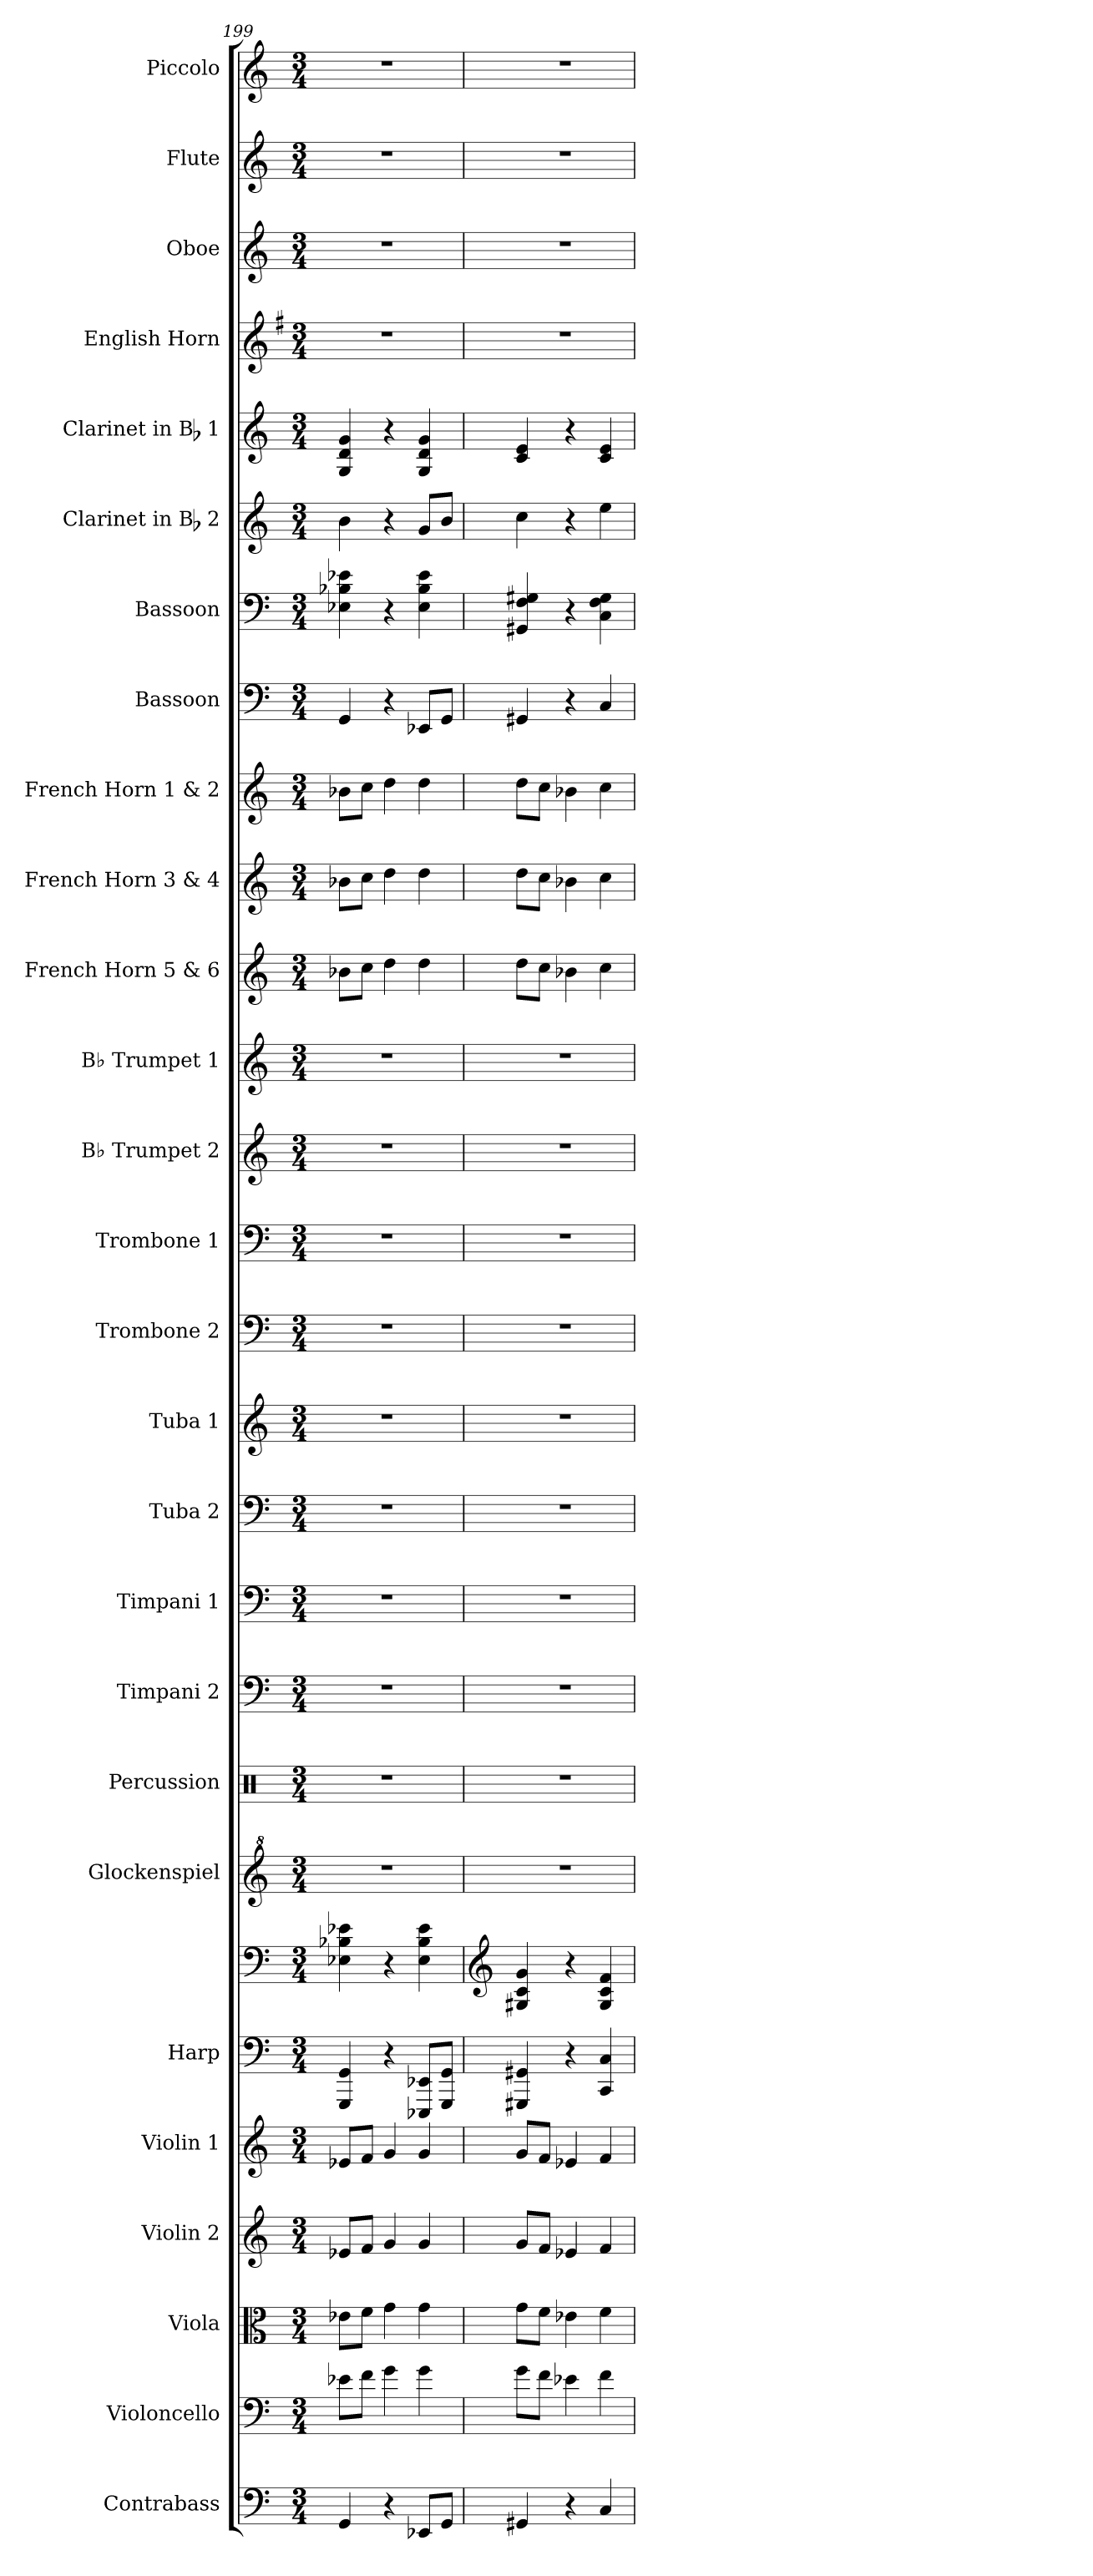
**kern	**kern	**kern	**kern	**kern	**kern	**kern	**kern	**kern	**kern	**kern	**kern	**kern	**kern	**kern	**kern	**kern	**kern	**kern	**kern	**kern	**kern	**kern	**kern	**kern	**kern	**kern	**kern
*part27	*part26	*part25	*part24	*part23	*part22	*part22	*part21	*part20	*part19	*part18	*part17	*part16	*part15	*part14	*part13	*part12	*part11	*part10	*part9	*part8	*part7	*part6	*part5	*part4	*part3	*part2	*part1
*staff28	*staff27	*staff26	*staff25	*staff24	*staff23	*staff22	*staff21	*staff20	*staff19	*staff18	*staff17	*staff16	*staff15	*staff14	*staff13	*staff12	*staff11	*staff10	*staff9	*staff8	*staff7	*staff6	*staff5	*staff4	*staff3	*staff2	*staff1
*I"Contrabass	*I"Violoncello	*I"Viola	*I"Violin 2	*I"Violin 1	*I"Harp	*	*I"Glockenspiel	*I"Percussion	*I"Timpani 2	*I"Timpani 1	*I"Tuba 2	*I"Tuba 1	*I"Trombone 2	*I"Trombone 1	*I"B♭ Trumpet 2	*I"B♭ Trumpet 1	*I"French Horn 5 &amp; 6	*I"French Horn 3 &amp; 4	*I"French Horn 1 &amp; 2	*I"Bassoon	*I"Bassoon	*I"Clarinet in Bb 2	*I"Clarinet in Bb 1	*I"English Horn	*I"Oboe	*I"Flute	*I"Piccolo
*I'Cbs.	*I'Vlc.	*I'Vla.	*I'Vln. 2	*I'Vln. 1	*I'Hrp.	*	*I'Glk.	*I'Perc.	*I'Timp. 2	*I'Timp. 1	*I'Tba. 2	*I'Tba. 1	*I'Tbn. 2	*I'Tbn. 1	*I'B♭ Tpt. 2	*I'B♭ Tpt. 1	*I'F Hn. 5 &amp; 6	*I'F Hn. 3 &amp; 4	*I'F Hn. 1 &amp; 2	*I'Bsn.	*I'Bsn.	*	*	*I'Eng Hn.	*I'Ob.	*I'Fl.	*I'Pic.
*clefF4	*clefF4	*clefC3	*clefG2	*clefG2	*clefF4	*clefF4	*clefG^2	*clefX	*clefF4	*clefF4	*clefF4	*clefG2	*clefF4	*clefF4	*clefG2	*clefG2	*clefG2	*clefG2	*clefG2	*clefF4	*clefF4	*clefG2	*clefG2	*clefG2	*clefG2	*clefG2	*clefG2
*	*	*	*	*	*	*	*	*	*	*	*	*	*	*	*ITrd1c2	*ITrd1c2	*ITrd4c7	*ITrd4c7	*ITrd4c7	*	*	*ITrd-5c-8	*ITrd-5c-8	*ITrd4c7	*	*	*
*k[]	*k[]	*k[]	*k[]	*k[]	*k[]	*k[]	*k[]	*k[]	*k[]	*k[]	*k[]	*k[]	*k[]	*k[]	*k[b-e-]	*k[b-e-]	*k[b-]	*k[b-]	*k[b-]	*k[]	*k[]	*k[b-e-a-d-]	*k[b-e-a-d-]	*k[]	*k[]	*k[]	*k[]
*M3/4	*M3/4	*M3/4	*M3/4	*M3/4	*M3/4	*M3/4	*M3/4	*M3/4	*M3/4	*M3/4	*M3/4	*M3/4	*M3/4	*M3/4	*M3/4	*M3/4	*M3/4	*M3/4	*M3/4	*M3/4	*M3/4	*M3/4	*M3/4	*M3/4	*M3/4	*M3/4	*M3/4
=199	=199	=199	=199	=199	=199	=199	=199	=199	=199	=199	=199	=199	=199	=199	=199	=199	=199	=199	=199	=199	=199	=199	=199	=199	=199	=199	=199
4GG/	8e-X\L	8e-X\L	8e-X/L	8e-X/L	4GGG/ 4GG/	4E-X\ 4B-X\ 4e-X\	2.r	2.r	2.r	2.r	2.r	2.r	2.r	2.r	2.r	2.r	8e-X\L	8e-X\L	8e-X\L	4GG/	4E-X\ 4B-X\ 4e-X\	4gg\	4e-/ 4b-/ 4ee-/	2.r	2.r	2.r	2.r
.	8f\J	8f\J	8f/J	8f/J	.	.	.	.	.	.	.	.	.	.	.	.	8f\J	8f\J	8f\J	.	.	.	.	.	.	.	.
4r	4g\	4g\	4g/	4g/	4r	4r	.	.	.	.	.	.	.	.	.	.	4g\	4g\	4g\	4r	4r	4r	4r	.	.	.	.
8EE-X/L	4g\	4g\	4g/	4g/	8EEE-X/ 8EE-X/L	4E-\ 4B-\ 4e-\	.	.	.	.	.	.	.	.	.	.	4g\	4g\	4g\	8EE-X/L	4E-\ 4B-\ 4e-\	8ee-/L	4e-/ 4b-/ 4ee-/	.	.	.	.
8GG/J	.	.	.	.	8GGG/ 8GG/J	.	.	.	.	.	.	.	.	.	.	.	.	.	.	8GG/J	.	8gg/J	.	.	.	.	.
=200	=200	=200	=200	=200	=200	=200	=200	=200	=200	=200	=200	=200	=200	=200	=200	=200	=200	=200	=200	=200	=200	=200	=200	=200	=200	=200	=200
*	*	*	*	*	*	*clefG2	*	*	*	*	*	*	*	*	*	*	*	*	*	*	*	*	*	*	*	*	*
4GG#X/	8g\L	8g\L	8g/L	8g/L	4GGG#X/ 4GG#X/	4G#X/ 4c/ 4g/	2.r	2.r	2.r	2.r	2.r	2.r	2.r	2.r	2.r	2.r	8g\L	8g\L	8g\L	4GG#X/	4GG#X/ 4F/ 4G#X/	4aa-\	4a-/ 4cc/	2.r	2.r	2.r	2.r
.	8f\J	8f\J	8f/J	8f/J	.	.	.	.	.	.	.	.	.	.	.	.	8f\J	8f\J	8f\J	.	.	.	.	.	.	.	.
4r	4e-X\	4e-X\	4e-X/	4e-X/	4r	4r	.	.	.	.	.	.	.	.	.	.	4e-X\	4e-X\	4e-X\	4r	4r	4r	4r	.	.	.	.
4C/	4f\	4f\	4f/	4f/	4CC/ 4C/	4G#/ 4c/ 4f/	.	.	.	.	.	.	.	.	.	.	4f\	4f\	4f\	4C/	4C\ 4F\ 4G#\	4ccc\	4a-/ 4cc/	.	.	.	.
=	=	=	=	=	=	=	=	=	=	=	=	=	=	=	=	=	=	=	=	=	=	=	=	=	=	=	=
*-	*-	*-	*-	*-	*-	*-	*-	*-	*-	*-	*-	*-	*-	*-	*-	*-	*-	*-	*-	*-	*-	*-	*-	*-	*-	*-	*-
